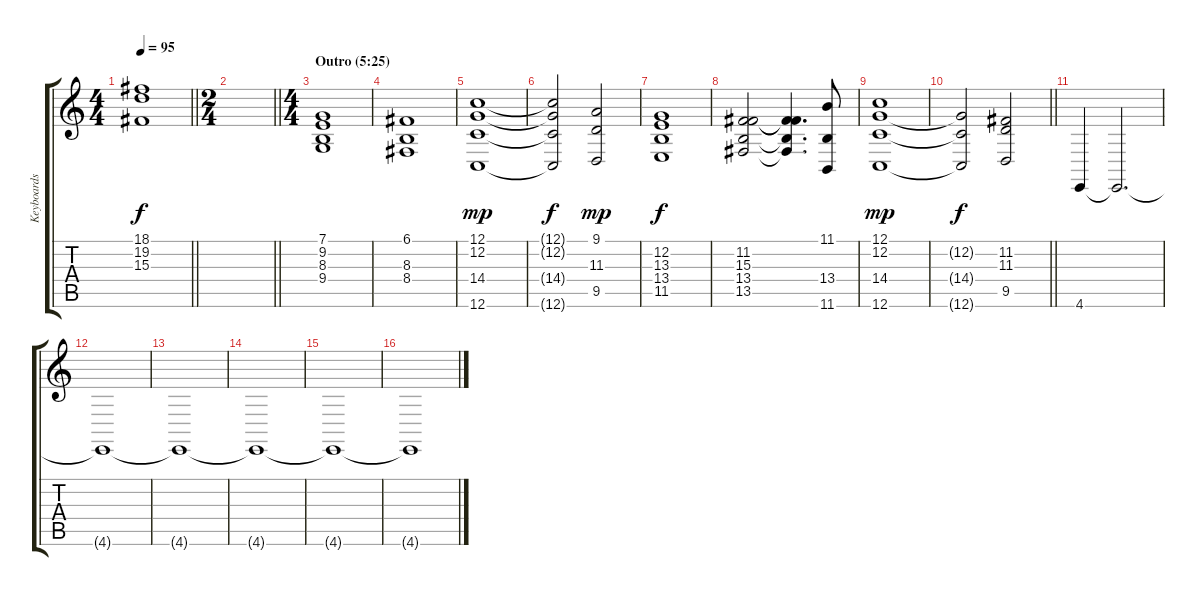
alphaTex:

\track ("Keyboards" "Keyboards") {instrument stringensemble1}
\staff {score tabs}
\tuning (C4 G3 Eb3 Bb2 F2 C2) {hide}
\ts (4 4)
\tempo 95
\clef g2
\barLineRight lightlight
\ks c
(18.1 19.2 15.3).1{dy f} |
\ts (2 4)
\barLineRight lightlight
|
\ts (4 4)
\section ("" "Outro (5:25)")
(7.1 9.2 8.3 9.4).1 |
(6.1 8.3 8.4).1 |
(12.1 12.2 14.4 12.6).1{dy mp} |
(12.1{t} 12.2{t} 14.4{t} 12.6{t}).2{dy f} (9.1 11.3 9.5).2{dy mp} |
(12.2 13.3 13.4 11.5).1{dy f} |
(11.2 15.3 13.4 13.5).2 (11.2{t} 15.3{t} 13.4{t} 13.5{t}).4{d} (11.1 13.4 11.6).8 |
(12.1 12.2 14.4 12.6).1{dy mp} |
\barLineRight lightlight
(12.2{t} 14.4{t} 12.6{t}).2{dy f} (11.2 11.3 9.5).2 |
4.6.4{volume 11} 4.6{t}.2{d} |
4.6{t}.1 |
4.6{t}.1 |
4.6{t}.1 |
4.6{t}.1 |
4.6{t}.1
